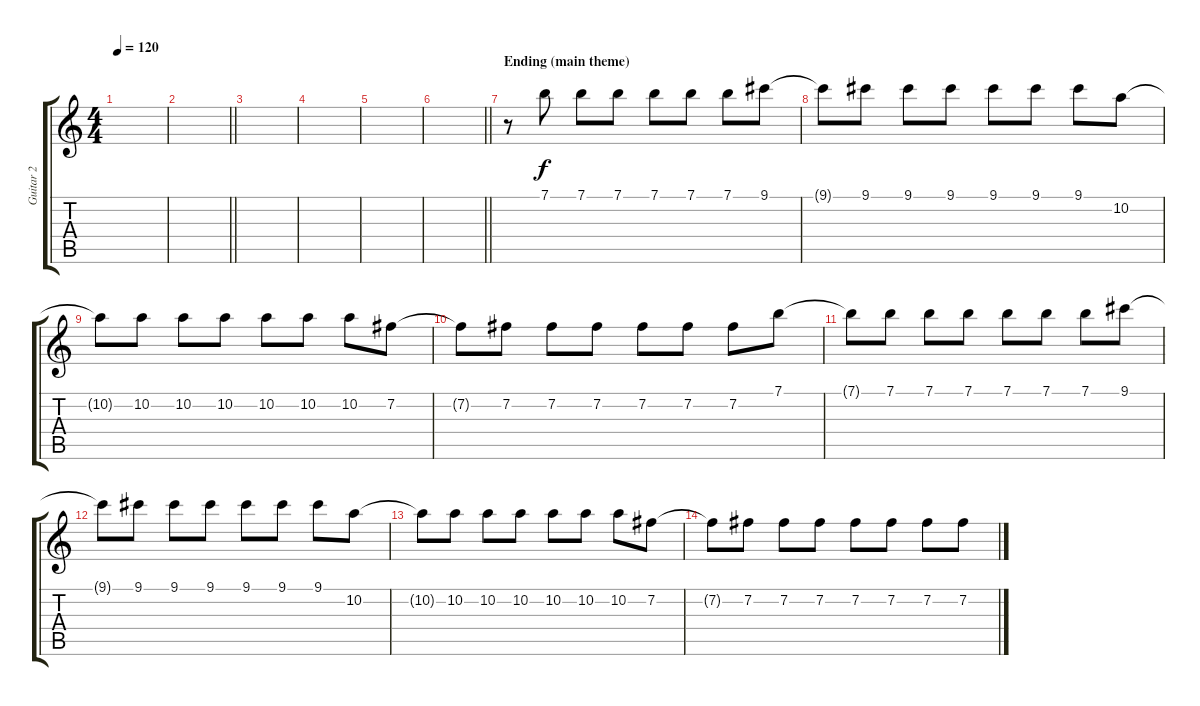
\track ("Guitar 2" "Guitar 2") {instrument distortionguitar}
\staff {score tabs}
\tuning (E4 B3 G3 D3 A2 D2) {hide}
\ts (4 4)
\tempo 120
\clef g2
\ks c
|
\barLineRight lightlight
|
|
|
|
\barLineRight lightlight
|
\section ("" "Ending (main theme)")
r.8 7.1.8 7.1.8 7.1.8 7.1.8 7.1.8 7.1.8 9.1.8 |
9.1{t}.8 9.1.8 9.1.8 9.1.8 9.1.8 9.1.8 9.1.8 10.2.8 |
10.2{t}.8 10.2.8 10.2.8 10.2.8 10.2.8 10.2.8 10.2.8 7.2.8 |
7.2{t}.8 7.2.8 7.2.8 7.2.8 7.2.8 7.2.8 7.2.8 7.1.8 |
7.1{t}.8 7.1.8 7.1.8 7.1.8 7.1.8 7.1.8 7.1.8 9.1.8 |
9.1{t}.8 9.1.8 9.1.8 9.1.8 9.1.8 9.1.8 9.1.8 10.2.8 |
10.2{t}.8 10.2.8 10.2.8 10.2.8 10.2.8 10.2.8 10.2.8 7.2.8 |
7.2{t}.8 7.2.8 7.2.8 7.2.8 7.2.8 7.2.8 7.2.8 7.2.8
